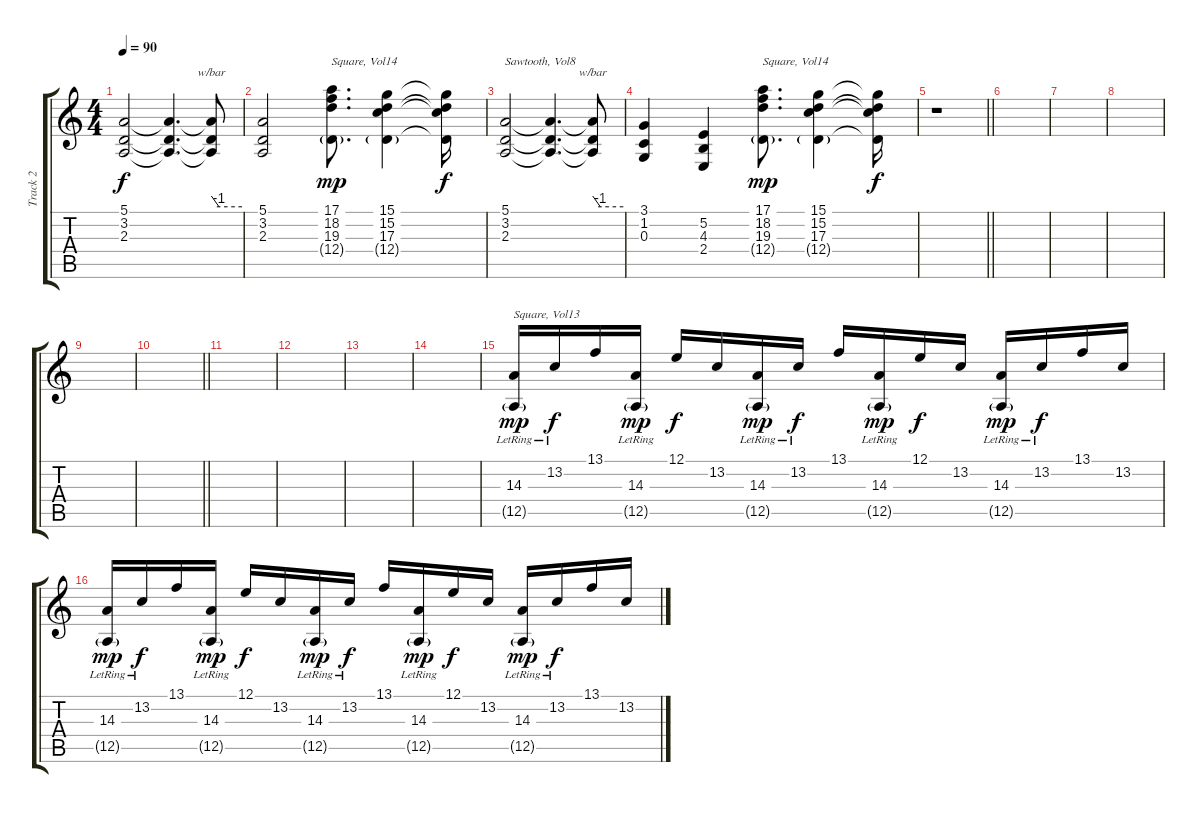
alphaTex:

\track ("Track 2" "Track 2") {instrument lead2sawtooth}
\staff {score tabs}
\tuning (E4 B3 G3 D3 A2 E2) {hide}
\ts (4 4)
\tempo 90
\clef g2
\ks c
(5.1 3.2 2.3).2{dy f} (5.1{t} 3.2{t} 2.3{t}).4{d} (5.1{t} 3.2{t} 2.3{t}).8{tbe (custom default 0 0 15 -4 60 -4)} |
(5.1 3.2 2.3).2 (17.1 18.2 19.3 12.4{g}).8{d txt "Square, Vol14" dy mp volume 14 instrument lead1square} (15.1 15.2 17.3 12.4{g}).4 (15.1{t} 15.2{t} 17.3{t} 12.4{t}).16{dy f} |
(5.1 3.2 2.3).2{txt "Sawtooth, Vol8" volume 8 instrument lead2sawtooth} (5.1{t} 3.2{t} 2.3{t}).4{d} (5.1{t} 3.2{t} 2.3{t}).8{tbe (custom default 0 0 15 -4 60 -4)} |
(3.1 1.2 0.3).4 (5.2 4.3 2.4).4 (17.1 18.2 19.3 12.4{g}).8{d txt "Square, Vol14" dy mp volume 14 instrument lead1square} (15.1 15.2 17.3 12.4{g}).4 (15.1{t} 15.2{t} 17.3{t} 12.4{t}).16{dy f} |
\barLineRight lightlight
r.1{volume 9} |
|
|
|
|
\barLineRight lightlight
|
\section ("" "")
|
|
|
|
(14.3{lr} 12.5{g lr}).16{txt "Square, Vol13" dy mp volume 13 instrument lead1square} 13.2{lr}.16{dy f} 13.1.16 (14.3{lr} 12.5{g lr}).16{dy mp} 12.1.16{dy f} 13.2.16 (14.3{lr} 12.5{g lr}).16{dy mp} 13.2{lr}.16{dy f} 13.1.16 (14.3{lr} 12.5{g lr}).16{dy mp} 12.1.16{dy f} 13.2.16 (14.3{lr} 12.5{g lr}).16{dy mp} 13.2{lr}.16{dy f} 13.1.16 13.2.16 |
(14.3{lr} 12.5{g lr}).16{dy mp} 13.2{lr}.16{dy f} 13.1.16 (14.3{lr} 12.5{g lr}).16{dy mp} 12.1.16{dy f} 13.2.16 (14.3{lr} 12.5{g lr}).16{dy mp} 13.2{lr}.16{dy f} 13.1.16 (14.3{lr} 12.5{g lr}).16{dy mp} 12.1.16{dy f} 13.2.16 (14.3{lr} 12.5{g lr}).16{dy mp} 13.2{lr}.16{dy f} 13.1.16 13.2.16
